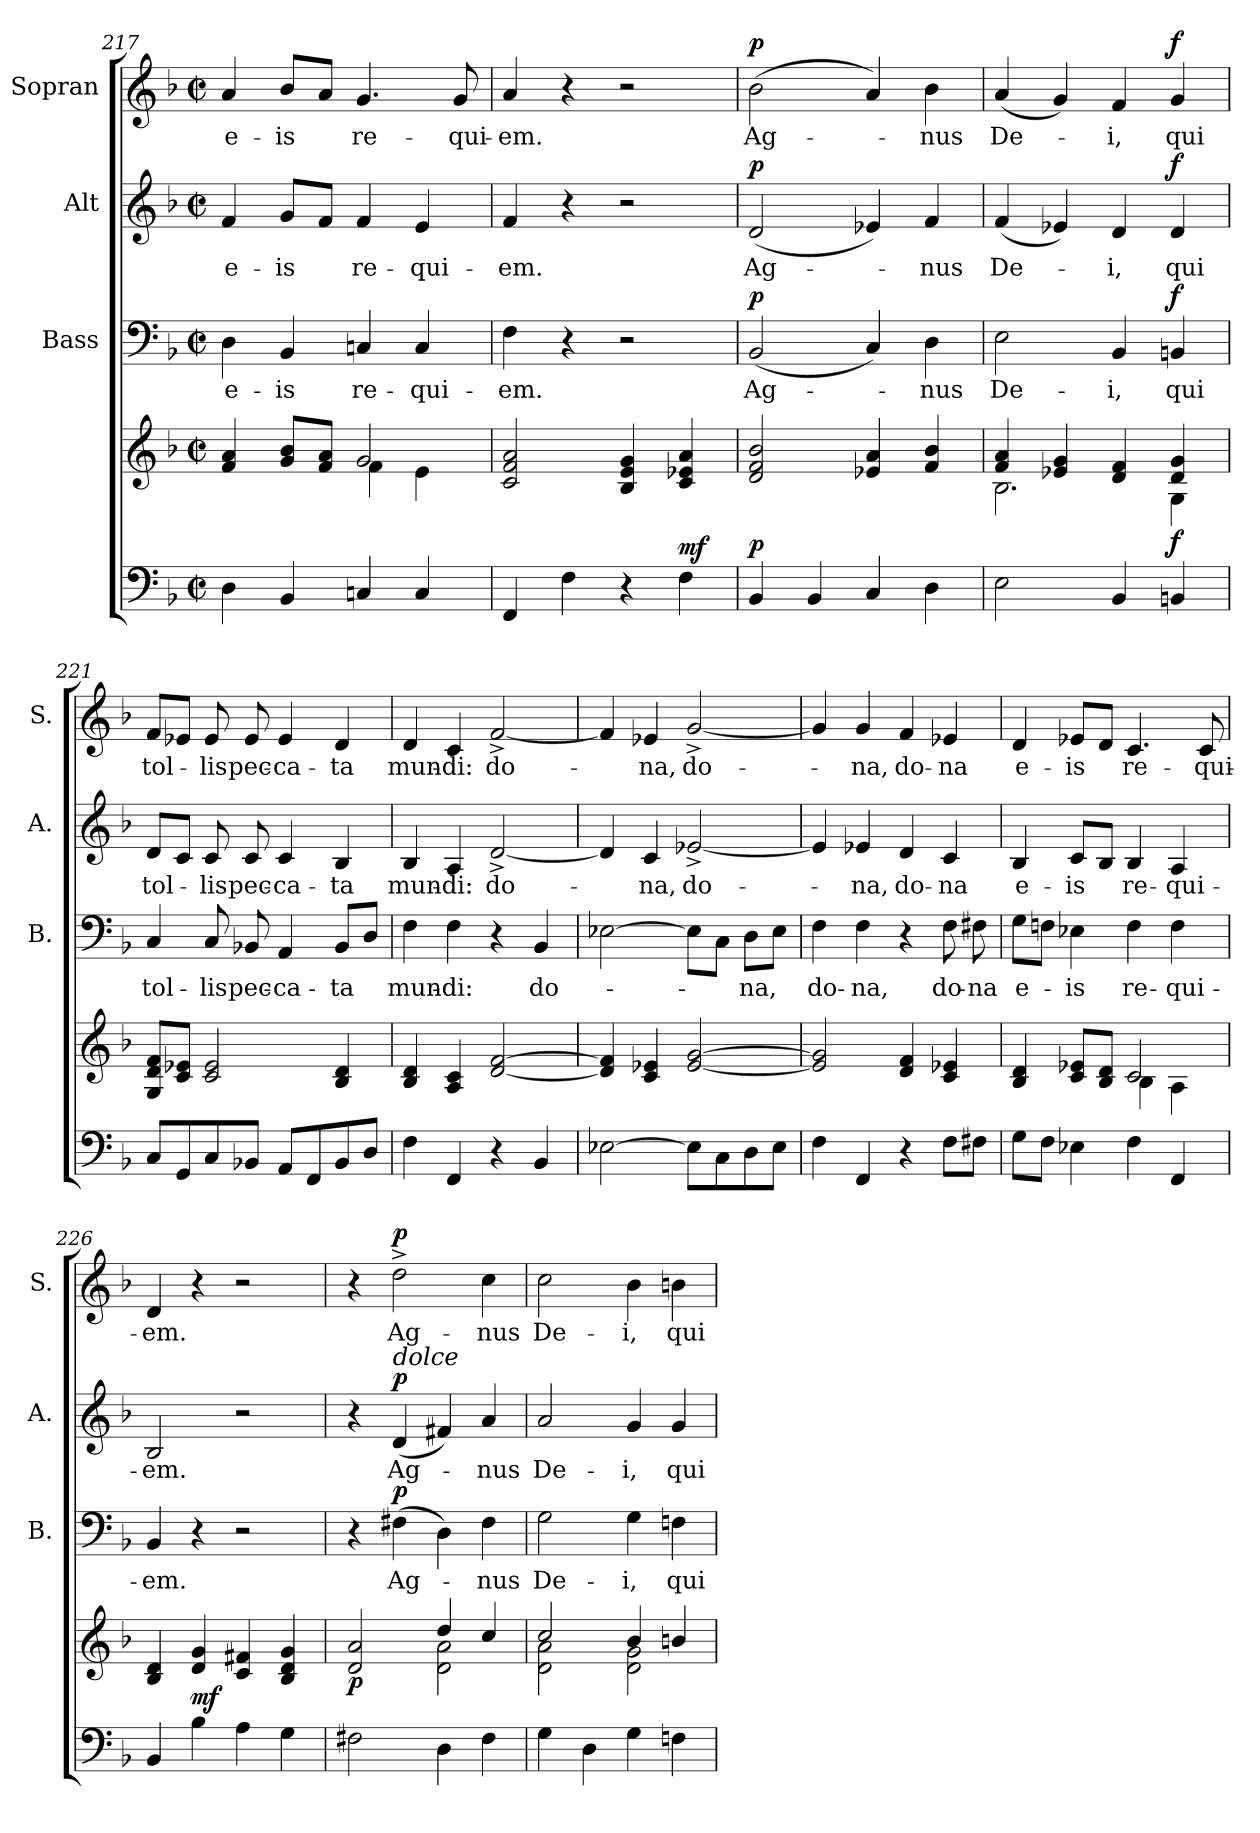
**kern	**kern	**dynam	**kern	**text	**dynam	**kern	**text	**dynam	**kern	**text	**dynam
*part4	*part4	*part4	*part3	*part3	*part3	*part2	*part2	*part2	*part1	*part1	*part1
*staff5	*staff4	*staff4/5	*staff3	*staff3	*staff3	*staff2	*staff2	*staff2	*staff1	*staff1	*staff1
*	*	*	*I"Bass	*	*	*I"Alt	*	*	*I"Sopran	*	*
*	*	*	*I'B.	*	*	*I'A.	*	*	*I'S.	*	*
*clefF4	*clefG2	*	*clefF4	*	*	*clefG2	*	*	*clefG2	*	*
*k[b-]	*k[b-]	*	*k[b-]	*	*	*k[b-]	*	*	*k[b-]	*	*
*F:	*F:	*	*F:	*	*	*F:	*	*	*F:	*	*
*M2/2	*M2/2	*	*M2/2	*	*	*M2/2	*	*	*M2/2	*	*
*met(c|)	*met(c|)	*	*met(c|)	*	*	*met(c|)	*	*	*met(c|)	*	*
=217	=217	=217	=217	=217	=217	=217	=217	=217	=217	=217	=217
*	*^	*	*	*	*	*	*	*	*	*	*
!	!	!	!	!	!LO:LY:b	!	!	!LO:LY:b	!	!	!LO:LY:b	!
4D\	4f/ 4a/	2ryy	.	4D\	e-	.	4f/	e-	.	4a/	e-	.
!	!	!	!	!	!LO:LY:b	!	!	!LO:LY:b	!	!	!LO:LY:b	!
4BB-/	8g/ 8b-/L	.	.	4BB-/	-is	.	8g/L	-is	.	8b-/L	-is	.
.	8f/ 8a/J	.	.	.	.	.	8f/J	.	.	8a/J	.	.
!	!	!	!	!	!LO:LY:b	!	!	!LO:LY:b	!	!	!LO:LY:b	!
4Cn/	2g/	4f\	.	4Cn/	re-	.	4f/	re-	.	4.g/	re-	.
!	!	!	!	!	!LO:LY:b	!	!	!LO:LY:b	!	!	!	!
4C/	.	4e\	.	4C/	-qui-	.	4e/	-qui-	.	.	.	.
!	!	!	!	!	!	!	!	!	!	!	!LO:LY:b	!
.	.	.	.	.	.	.	.	.	.	8g/	-qui-	.
*	*v	*v	*	*	*	*	*	*	*	*	*	*
=218	=218	=218	=218	=218	=218	=218	=218	=218	=218	=218	=218
!	!	!	!	!LO:LY:b	!	!	!LO:LY:b	!	!	!LO:LY:b	!
4FF/	2c/ 2f/ 2a/	.	4F\	-em.	.	4f/	-em.	.	4a/	-em.	.
4F\	.	.	4r	.	.	4r	.	.	4r	.	.
4r	4B-/ 4e/ 4g/	.	2r	.	.	2r	.	.	2r	.	.
!	!	!LO:DY:a=2	!	!	!	!	!	!	!	!	!
4F\	4c/ 4e-X/ 4a/	mf	.	.	.	.	.	.	.	.	.
=219	=219	=219	=219	=219	=219	=219	=219	=219	=219	=219	=219
!	!	!LO:DY:a=2	!	!LO:LY:b	!LO:DY:a	!	!LO:LY:b	!LO:DY:a	!	!LO:LY:b	!LO:DY:a
4BB-/	2d/ 2f/ 2b-/	p	(<2BB-/	Ag-	p	(<2d/	Ag-	p	(>2b-\	Ag-	p
4BB-/	.	.	.	.	.	.	.	.	.	.	.
4C/	4e-X/ 4a/	.	4C/)	.	.	4e-X/)	.	.	4a/)	.	.
!	!	!	!	!LO:LY:b	!	!	!LO:LY:b	!	!	!LO:LY:b	!
4D\	4f/ 4b-/	.	4D\	-nus	.	4f/	-nus	.	4b-\	-nus	.
!!LO:LB:g=z
=220	=220	=220	=220	=220	=220	=220	=220	=220	=220	=220	=220
*	*^	*	*	*	*	*	*	*	*	*	*
!	!	!	!	!	!LO:LY:b	!	!	!LO:LY:b	!	!	!LO:LY:b	!
2E\	4f/ 4a/	2.B-\	.	2E\	De-	.	(<4f/	De-	.	(<4a/	De-	.
.	4e-X/ 4g/	.	.	.	.	.	4e-X/)	.	.	4g/)	.	.
!	!	!	!	!	!LO:LY:b	!	!	!LO:LY:b	!	!	!LO:LY:b	!
4BB-/	4d/ 4f/	.	.	4BB-/	-i,	.	4d/	-i,	.	4f/	-i,	.
!	!	!	!LO:DY:a=2	!	!LO:LY:b	!LO:DY:a	!	!LO:LY:b	!LO:DY:a	!	!LO:LY:b	!LO:DY:a
4BBn/	4d/ 4g/	4G\	f	4BBn/	qui	f	4d/	qui	f	4g/	qui	f
=221	=221	=221	=221	=221	=221	=221	=221	=221	=221	=221	=221	=221
!	!	!	!	!	!LO:LY:b	!	!	!LO:LY:b	!	!	!LO:LY:b	!
*	*v	*v	*	*	*	*	*	*	*	*	*	*
8C/L	8G/ 8d/ 8f/L	.	4C/	tol-	.	8d/L	tol-	.	8f/L	tol-	.
8GG/	8c/ 8e-X/J	.	.	.	.	8c/J	.	.	8e-X/J	.	.
!	!	!	!	!LO:LY:b	!	!	!LO:LY:b	!	!	!LO:LY:b	!
8C/	2c/ 2e-/	.	8C/	-lis	.	8c/	-lis	.	8e-/	-lis	.
!	!	!	!	!LO:LY:b	!	!	!LO:LY:b	!	!	!LO:LY:b	!
8BB-X/J	.	.	8BB-X/	pec-	.	8c/	pec-	.	8e-/	pec-	.
!	!	!	!	!LO:LY:b	!	!	!LO:LY:b	!	!	!LO:LY:b	!
8AA/L	.	.	4AA/	-ca-	.	4c/	-ca-	.	4e-/	-ca-	.
8FF/	.	.	.	.	.	.	.	.	.	.	.
!	!	!	!	!LO:LY:b	!	!	!LO:LY:b	!	!	!LO:LY:b	!
8BB-/	4B-/ 4d/	.	8BB-/L	-ta	.	4B-/	-ta	.	4d/	-ta	.
8D/J	.	.	8D/J	.	.	.	.	.	.	.	.
=222	=222	=222	=222	=222	=222	=222	=222	=222	=222	=222	=222
!	!	!	!	!LO:LY:b	!	!	!LO:LY:b	!	!	!LO:LY:b	!
4F\	4B-/ 4d/	.	4F\	mun-	.	4B-/	mun-	.	4d/	mun-	.
!	!	!	!	!LO:LY:b	!	!	!LO:LY:b	!	!	!LO:LY:b	!
4FF/	4A/ 4c/	.	4F\	-di:	.	4A/	-di:	.	4c/	-di:	.
!	!	!	!	!	!	!	!LO:LY:b	!	!	!LO:LY:b	!
4r	[2d/ [2f/	.	4r	.	.	[2d^</	do-	.	[2f^</	do-	.
!	!	!	!	!LO:LY:b	!	!	!	!	!	!	!
4BB-/	.	.	4BB-/	do-	.	.	.	.	.	.	.
=223	=223	=223	=223	=223	=223	=223	=223	=223	=223	=223	=223
[2E-X\	4d/] 4f/]	.	[2E-X\	.	.	4d/]	.	.	4f/]	.	.
!	!	!	!	!	!	!	!LO:LY:b	!	!	!LO:LY:b	!
.	4c/ 4e-X/	.	.	.	.	4c/	-na,	.	4e-X/	-na,	.
!	!	!	!	!	!	!	!LO:LY:b	!	!	!LO:LY:b	!
8E-\L]	[2e-/ [2g/	.	8E-\L]	.	.	[2e-X^</	do-	.	[2g^</	do-	.
8C\	.	.	8C\J	.	.	.	.	.	.	.	.
!	!	!	!	!LO:LY:b	!	!	!	!	!	!	!
8D\	.	.	8D\L	-na,	.	.	.	.	.	.	.
8E-\J	.	.	8E-\J	.	.	.	.	.	.	.	.
=224	=224	=224	=224	=224	=224	=224	=224	=224	=224	=224	=224
!	!	!	!	!LO:LY:b	!	!	!	!	!	!	!
4F\	2e-/] 2g/]	.	4F\	do-	.	4e-/]	.	.	4g/]	.	.
!	!	!	!	!LO:LY:b	!	!	!LO:LY:b	!	!	!LO:LY:b	!
4FF/	.	.	4F\	-na,	.	4e-X/	-na,	.	4g/	-na,	.
!	!	!	!	!	!	!	!LO:LY:b	!	!	!LO:LY:b	!
4r	4d/ 4f/	.	4r	.	.	4d/	do-	.	4f/	do-	.
!	!	!	!	!LO:LY:b	!	!	!LO:LY:b	!	!	!LO:LY:b	!
8F\L	4c/ 4e-X/	.	8F\	do-	.	4c/	-na	.	4e-X/	-na	.
!	!	!	!	!LO:LY:b	!	!	!	!	!	!	!
8F#X\J	.	.	8F#X\	-na	.	.	.	.	.	.	.
!!LO:PB:g=z
=225	=225	=225	=225	=225	=225	=225	=225	=225	=225	=225	=225
*	*^	*	*	*	*	*	*	*	*	*	*
!	!	!	!	!	!LO:LY:b	!	!	!LO:LY:b	!	!	!LO:LY:b	!
8G\L	4B-/ 4d/	2ryy	.	8G\L	e-	.	4B-/	e-	.	4d/	e-	.
8F\J	.	.	.	8Fn\J	.	.	.	.	.	.	.	.
!	!	!	!	!	!LO:LY:b	!	!	!LO:LY:b	!	!	!LO:LY:b	!
4E-X\	8c/ 8e-X/L	.	.	4E-X\	-is	.	8c/L	-is	.	8e-X/L	-is	.
.	8B-/ 8d/J	.	.	.	.	.	8B-/J	.	.	8d/J	.	.
!	!	!	!	!	!LO:LY:b	!	!	!LO:LY:b	!	!	!LO:LY:b	!
4F\	2c/	4B-\	.	4F\	re-	.	4B-/	re-	.	4.c/	re-	.
!	!	!	!	!	!LO:LY:b	!	!	!LO:LY:b	!	!	!	!
4FF/	.	4A\	.	4F\	-qui-	.	4A/	-qui-	.	.	.	.
!	!	!	!	!	!	!	!	!	!	!	!LO:LY:b	!
.	.	.	.	.	.	.	.	.	.	8c/	-qui-	.
*	*v	*v	*	*	*	*	*	*	*	*	*	*
=226	=226	=226	=226	=226	=226	=226	=226	=226	=226	=226	=226
!	!	!	!	!LO:LY:b	!	!	!LO:LY:b	!	!	!LO:LY:b	!
4BB-/	4B-/ 4d/	.	4BB-/	-em.	.	2B-/	-em.	.	4d/	-em.	.
!	!	!LO:DY:a=2	!	!	!	!	!	!	!	!	!
4B-\	4d/ 4g/	mf	4r	.	.	.	.	.	4r	.	.
4A\	4c/ 4f#X/	.	2r	.	.	2r	.	.	2r	.	.
4G\	4B-/ 4d/ 4g/	.	.	.	.	.	.	.	.	.	.
=227	=227	=227	=227	=227	=227	=227	=227	=227	=227	=227	=227
*	*^	*	*	*	*	*	*	*	*	*	*
!	!	!	!LO:DY:b	!	!	!	!	!	!	!	!	!
2F#X\	2d/ 2a/	2ryy	p	4r	.	.	4r	.	.	4r	.	.
!	!	!	!	!	!	!	!LO:TX:a:i:t=dolce	!	!	!	!	!
!	!	!	!	!	!LO:LY:b	!LO:DY:a	!	!LO:LY:b	!LO:DY:a	!	!LO:LY:b	!LO:DY:a
.	.	.	.	(>4F#X\	Ag-	p	(<4d/	Ag-	p	2dd^>\	Ag-	p
4D\	4dd/	2d\ 2a\	.	4D\)	.	.	4f#X/)	.	.	.	.	.
!	!	!	!	!	!LO:LY:b	!	!	!LO:LY:b	!	!	!LO:LY:b	!
4F#\	4cc/	.	.	4F#\	-nus	.	4a/	-nus	.	4cc\	-nus	.
=228	=228	=228	=228	=228	=228	=228	=228	=228	=228	=228	=228	=228
!	!	!	!	!	!LO:LY:b	!	!	!LO:LY:b	!	!	!LO:LY:b	!
4G\	2cc/	2d\ 2a\	.	2G\	De-	.	2a/	De-	.	2cc\	De-	.
4D\	.	.	.	.	.	.	.	.	.	.	.	.
!	!	!	!	!	!LO:LY:b	!	!	!LO:LY:b	!	!	!LO:LY:b	!
4G\	4b-/	2d\ 2g\	.	4G\	-i,	.	4g/	-i,	.	4b-\	-i,	.
!	!	!	!	!	!LO:LY:b	!	!	!LO:LY:b	!	!	!LO:LY:b	!
4Fn\	4bn/	.	.	4Fn\	qui	.	4g/	qui	.	4bn\	qui	.
*	*v	*v	*	*	*	*	*	*	*	*	*	*
=	=	=	=	=	=	=	=	=	=	=	=
*-	*-	*-	*-	*-	*-	*-	*-	*-	*-	*-	*-
